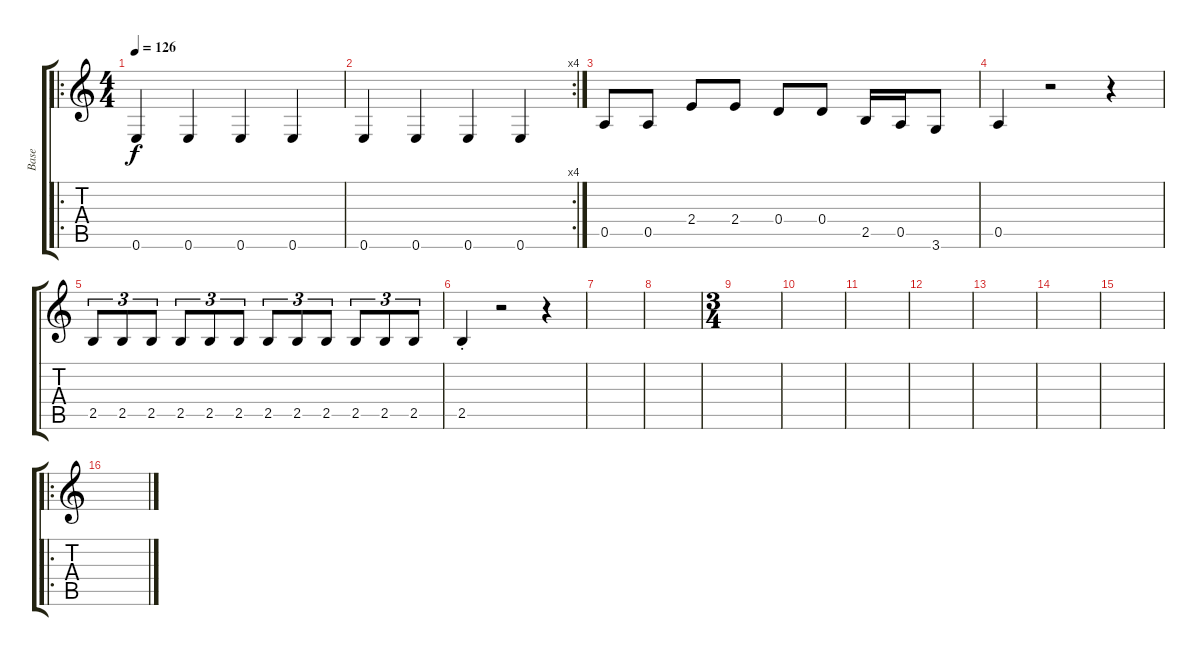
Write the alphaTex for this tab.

\track ("Base" "Base") {instrument electricbassfinger}
\staff {score tabs}
\tuning (E4 B3 G3 D3 A2 E2) {hide}
\ro
\ts (4 4)
\tempo 126
\clef g2
\ks c
0.6.4{dy f} 0.6.4 0.6.4 0.6.4 |
\rc 4
0.6.4 0.6.4 0.6.4 0.6.4 |
0.5.8 0.5.8 2.4.8 2.4.8 0.4.8 0.4.8 2.5.16 0.5.16 3.6.8 |
0.5.4 r.2 r.4 |
2.5.8{tu (3 2)} 2.5.8{tu (3 2)} 2.5.8{tu (3 2)} 2.5.8{tu (3 2)} 2.5.8{tu (3 2)} 2.5.8{tu (3 2)} 2.5.8{tu (3 2)} 2.5.8{tu (3 2)} 2.5.8{tu (3 2)} 2.5.8{tu (3 2)} 2.5.8{tu (3 2)} 2.5.8{tu (3 2)} |
2.5{st}.4 r.2 r.4 |
|
|
\ts (3 4)
|
|
|
|
|
|
|
\ro
